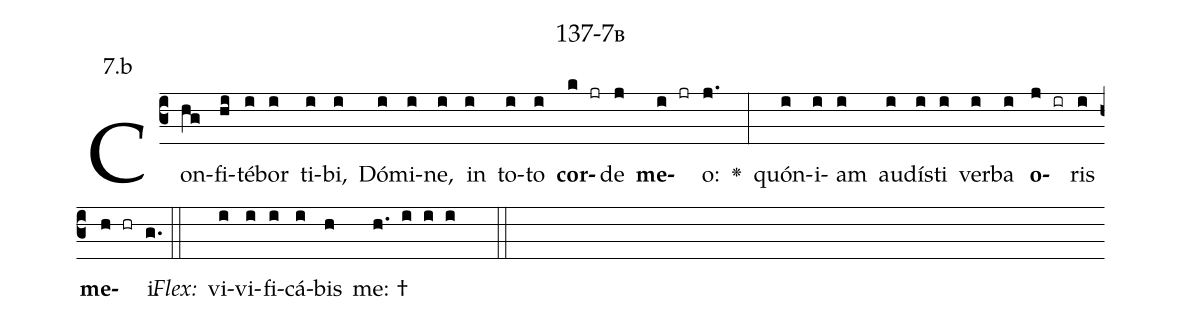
name: 137-7b;
annotation: 7.b;
%%
(c3)Con(hg)fi(hi)té(i)bor(i) ti(i)bi,(i) Dó(i)mi(i)ne,(i) in(i) to(i)to(i) <b>cor</b>(k jr)de(j) <b>me</b>(i jr)o:(j.) <v>\greheightstar</v>(:) quón(i)i(i)am(i) au(i)dís(i)ti(i) ver(i)ba(i) <b>o</b>(j ir)ris(i) <b>me</b>(h hr)i.(g.) (::)
<i>Flex:</i>()  vi(i)vi(i)fi(i)cá(i)bis(h) me: †(h. i i i  ::)

%E(i) u(i) o(j) u(i) a(h) e.(g.) (::)
